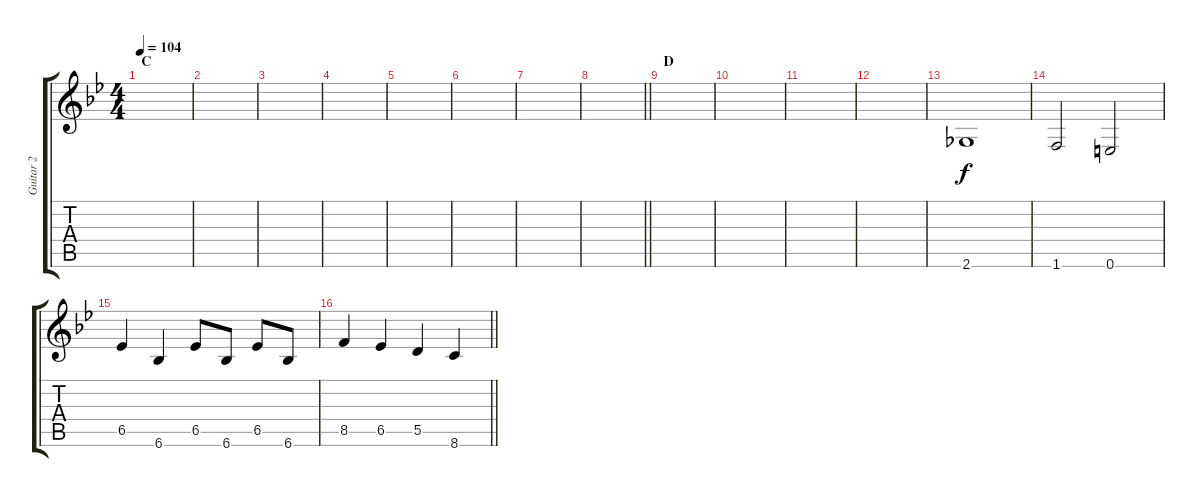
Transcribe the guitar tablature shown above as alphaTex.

\track ("Guitar 2" "Guitar 2") {instrument distortionguitar}
\staff {score tabs}
\tuning (E4 B3 G3 D3 A2 E2) {hide}
\ts (4 4)
\section ("" "C")
\tempo 104
\clef g2
\ks bb
|
|
|
|
|
|
|
\barLineRight lightlight
|
\section ("" "D")
|
|
|
|
2.6.1 |
1.6.2 0.6.2 |
6.5.4 6.6.4 6.5.8 6.6.8 6.5.8 6.6.8 |
\barLineRight lightlight
8.5.4 6.5.4 5.5.4 8.6.4
